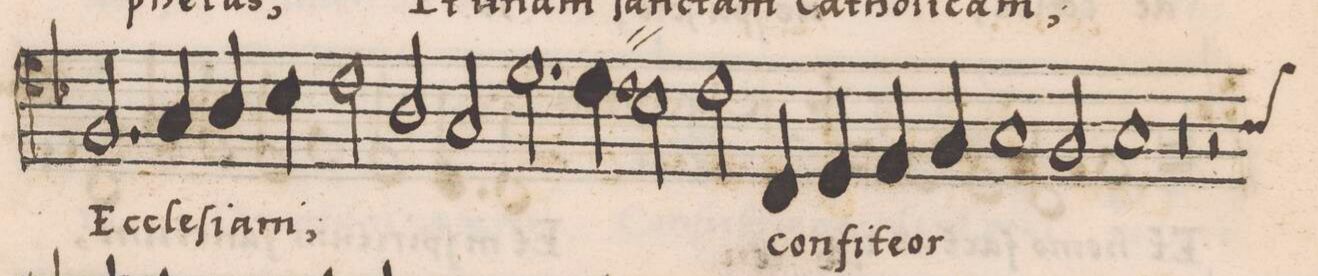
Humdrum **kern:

**kern	**text
*I"TENOR	*
*clefC4	*
*k[b-]	*
*met(C|)	*
*M2/1	*
2.F/	Ec-
4G/	-cle-
4A/	-ſi-
4B-\	-am;
=154-	=154-
2c\	.
2A/	.
2G/	.
2.d\	.
=155-	=155-
4c\	.
1c	.
2B-\	.
=156-	=156-
2c\	.
4C/	con-
4D/	-fi-
4E/	-te-
4F/	-or
1G/	.
=157-	=157-
2F/	.
1G	.
=158-	=158-
0r	.
=159-	=159-
2r	.
*custos:A	*
*-	*-
